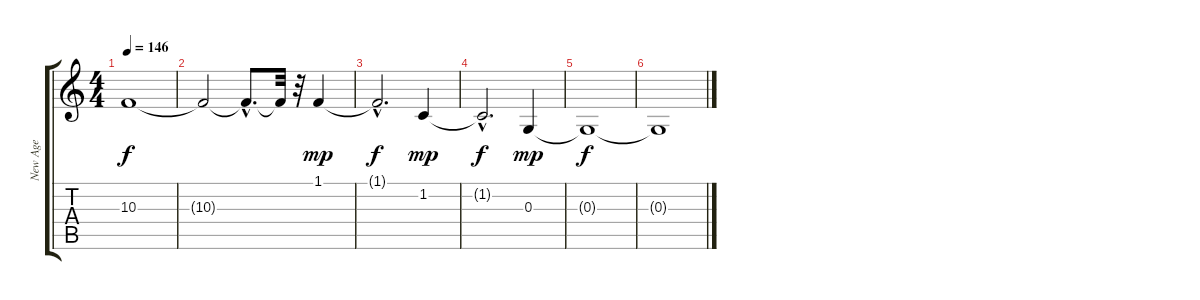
\track ("New Age" "New Age") {instrument synthstrings1}
\staff {score tabs}
\tuning (E4 B3 G3 D3 A2 E2) {hide}
\ts (4 4)
\tempo 146
\clef g2
\ks c
10.3{t}.1{dy f} |
10.3{t}.2 10.3{hac t}.8{d} 10.3{t}.32 r.32 1.1.4{dy mp} |
1.1{hac t}.2{d dy f} 1.2.4{dy mp} |
1.2{hac t}.2{d dy f} 0.3.4{dy mp} |
0.3{t}.1{dy f} |
0.3{t}.1
